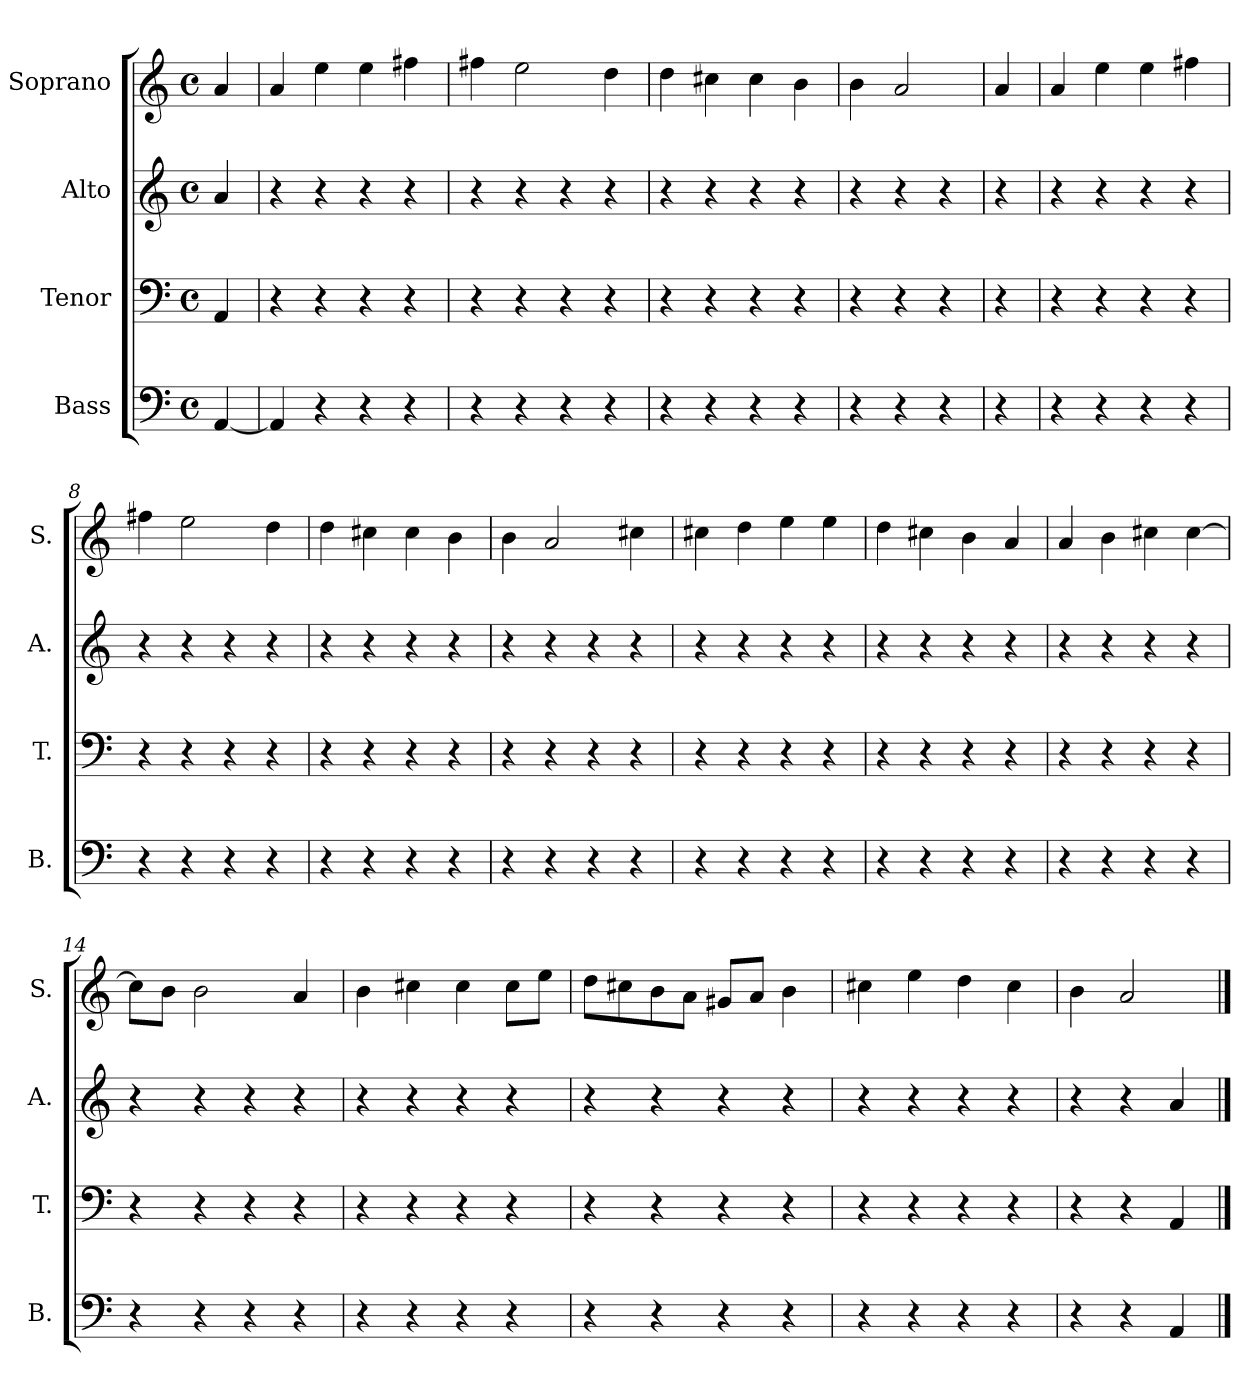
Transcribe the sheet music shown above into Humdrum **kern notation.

**kern	**kern	**kern	**kern
*part4	*part3	*part2	*part1
*staff4	*staff3	*staff2	*staff1
*I"Bass	*I"Tenor	*I"Alto	*I"Soprano
*I'B.	*I'T.	*I'A.	*I'S.
*clefF4	*clefF4	*clefG2	*clefG2
*k[]	*k[]	*k[]	*k[]
*M4/4	*M4/4	*M4/4	*M4/4
*met(c)	*met(c)	*met(c)	*met(c)
=1	=1	=1	=1
[4AA/	4AA/	4a/	4a/
=2	=2	=2	=2
4AA/]	4r	4r	4a/
4r	4r	4r	4ee\
4r	4r	4r	4ee\
4r	4r	4r	4ff#X\
=3	=3	=3	=3
4r	4r	4r	4ff#X\
4r	4r	4r	2ee\
4r	4r	4r	.
4r	4r	4r	4dd\
=4	=4	=4	=4
4r	4r	4r	4dd\
4r	4r	4r	4cc#X\
4r	4r	4r	4cc#\
4r	4r	4r	4b\
=5	=5	=5	=5
4r	4r	4r	4b\
4r	4r	4r	2a/
4r	4r	4r	.
!!LO:LB:g=z
=6	=6	=6	=6
4r	4r	4r	4a/
=7	=7	=7	=7
4r	4r	4r	4a/
4r	4r	4r	4ee\
4r	4r	4r	4ee\
4r	4r	4r	4ff#X\
=8	=8	=8	=8
4r	4r	4r	4ff#X\
4r	4r	4r	2ee\
4r	4r	4r	.
4r	4r	4r	4dd\
=9	=9	=9	=9
4r	4r	4r	4dd\
4r	4r	4r	4cc#X\
4r	4r	4r	4cc#\
4r	4r	4r	4b\
=10	=10	=10	=10
4r	4r	4r	4b\
4r	4r	4r	2a/
4r	4r	4r	.
4r	4r	4r	4cc#X\
!!LO:PB:g=z
=11	=11	=11	=11
4r	4r	4r	4cc#X\
4r	4r	4r	4dd\
4r	4r	4r	4ee\
4r	4r	4r	4ee\
=12	=12	=12	=12
4r	4r	4r	4dd\
4r	4r	4r	4cc#X\
4r	4r	4r	4b\
4r	4r	4r	4a/
=13	=13	=13	=13
4r	4r	4r	4a/
4r	4r	4r	4b\
4r	4r	4r	4cc#X\
4r	4r	4r	[4cc#\
=14	=14	=14	=14
4r	4r	4r	8cc#\L]
.	.	.	8b\J
4r	4r	4r	2b\
4r	4r	4r	.
4r	4r	4r	4a/
!!LO:LB:g=z
=15	=15	=15	=15
4r	4r	4r	4b\
4r	4r	4r	4cc#X\
4r	4r	4r	4cc#\
4r	4r	4r	8cc#\L
.	.	.	8ee\J
=16	=16	=16	=16
4r	4r	4r	8dd\L
.	.	.	8cc#X\
4r	4r	4r	8b\
.	.	.	8a\J
4r	4r	4r	8g#X/L
.	.	.	8a/J
4r	4r	4r	4b\
=17	=17	=17	=17
4r	4r	4r	4cc#X\
4r	4r	4r	4ee\
4r	4r	4r	4dd\
4r	4r	4r	4cc#\
=18	=18	=18	=18
4r	4r	4r	4b\
4r	4r	4r	2a/
4AA/	4AA/	4a/	.
==	==	==	==
*-	*-	*-	*-
